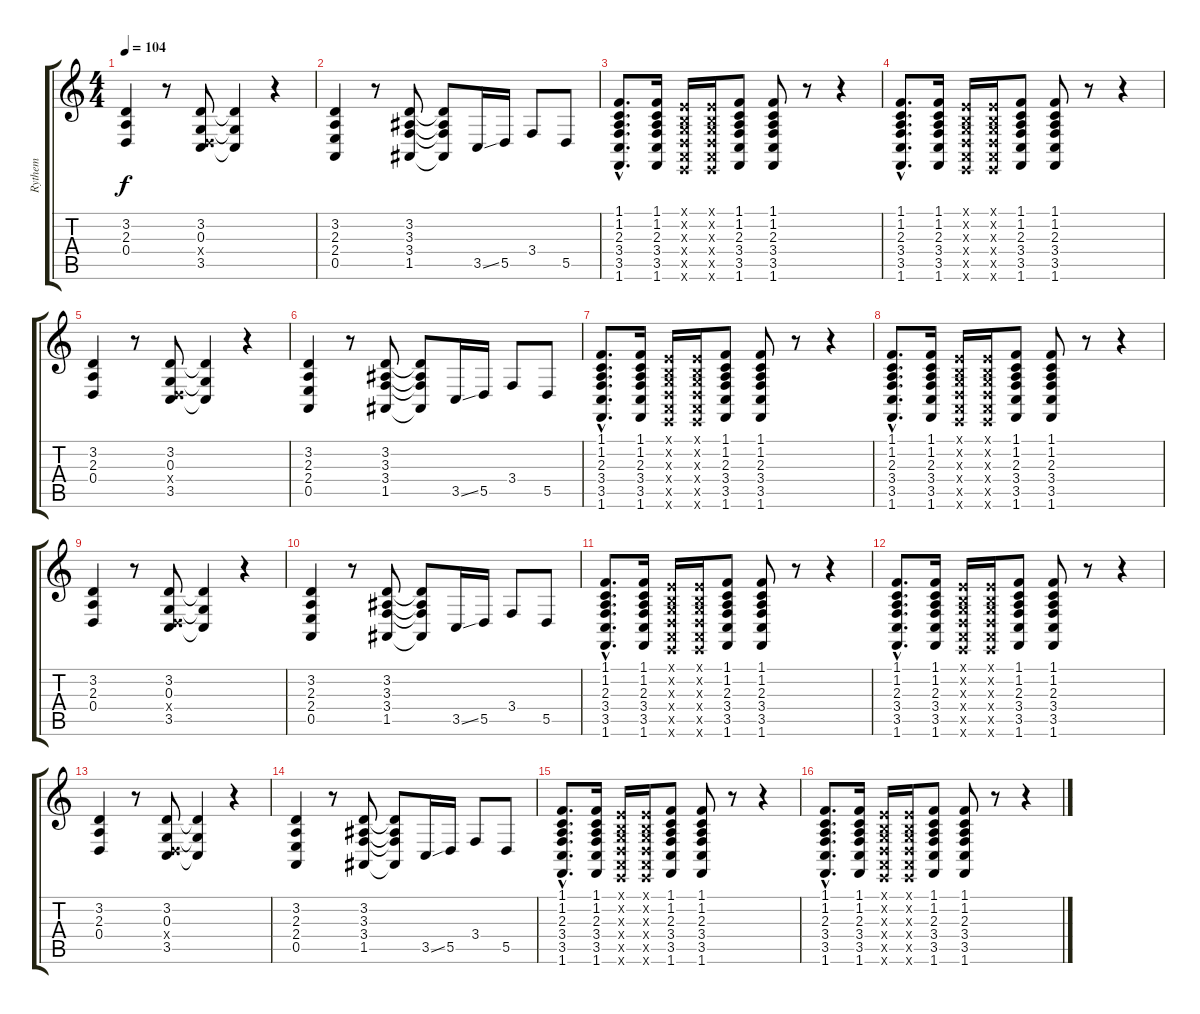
\track ("Rythem" "Rythem") {instrument brightacousticpiano}
\staff {score tabs}
\tuning (E4 B3 G3 D3 A2 E2) {hide}
\ts (4 4)
\tempo 104
\clef g2
\ks c
(3.2 2.3 0.4).4{dy f} r.8 (3.2 0.3 0.4{x} 3.5).8 (3.2{t} 0.3{t} 3.5{t}).4 r.4 |
(3.2 2.3 2.4 0.5).4 r.8 (3.2 3.3 3.4 1.5).8 (3.2{t} 3.3{t} 3.4{t} 1.5{t}).8 3.5{ss}.16 5.5.16 3.4.8 5.5.8 |
(1.1{hac} 1.2{hac} 2.3{hac} 3.4{hac} 3.5{hac} 1.6{hac}).8{d} (1.1 1.2 2.3 3.4 3.5 1.6).16 (0.1{x} 0.2{x} 0.3{x} 0.4{x} 0.5{x} 0.6{x}).16 (0.1{x} 0.2{x} 0.3{x} 0.4{x} 0.5{x} 0.6{x}).16 (1.1 1.2 2.3 3.4 3.5 1.6).8 (1.1 1.2 2.3 3.4 3.5 1.6).8 r.8 r.4 |
(1.1{hac} 1.2{hac} 2.3{hac} 3.4{hac} 3.5{hac} 1.6{hac}).8{d} (1.1 1.2 2.3 3.4 3.5 1.6).16 (0.1{x} 0.2{x} 0.3{x} 0.4{x} 0.5{x} 0.6{x}).16 (0.1{x} 0.2{x} 0.3{x} 0.4{x} 0.5{x} 0.6{x}).16 (1.1 1.2 2.3 3.4 3.5 1.6).8 (1.1 1.2 2.3 3.4 3.5 1.6).8 r.8 r.4 |
(3.2 2.3 0.4).4 r.8 (3.2 0.3 0.4{x} 3.5).8 (3.2{t} 0.3{t} 3.5{t}).4 r.4 |
(3.2 2.3 2.4 0.5).4 r.8 (3.2 3.3 3.4 1.5).8 (3.2{t} 3.3{t} 3.4{t} 1.5{t}).8 3.5{ss}.16 5.5.16 3.4.8 5.5.8 |
(1.1{hac} 1.2{hac} 2.3{hac} 3.4{hac} 3.5{hac} 1.6{hac}).8{d} (1.1 1.2 2.3 3.4 3.5 1.6).16 (0.1{x} 0.2{x} 0.3{x} 0.4{x} 0.5{x} 0.6{x}).16 (0.1{x} 0.2{x} 0.3{x} 0.4{x} 0.5{x} 0.6{x}).16 (1.1 1.2 2.3 3.4 3.5 1.6).8 (1.1 1.2 2.3 3.4 3.5 1.6).8 r.8 r.4 |
(1.1{hac} 1.2{hac} 2.3{hac} 3.4{hac} 3.5{hac} 1.6{hac}).8{d} (1.1 1.2 2.3 3.4 3.5 1.6).16 (0.1{x} 0.2{x} 0.3{x} 0.4{x} 0.5{x} 0.6{x}).16 (0.1{x} 0.2{x} 0.3{x} 0.4{x} 0.5{x} 0.6{x}).16 (1.1 1.2 2.3 3.4 3.5 1.6).8 (1.1 1.2 2.3 3.4 3.5 1.6).8 r.8 r.4 |
(3.2 2.3 0.4).4 r.8 (3.2 0.3 0.4{x} 3.5).8 (3.2{t} 0.3{t} 3.5{t}).4 r.4 |
(3.2 2.3 2.4 0.5).4 r.8 (3.2 3.3 3.4 1.5).8 (3.2{t} 3.3{t} 3.4{t} 1.5{t}).8 3.5{ss}.16 5.5.16 3.4.8 5.5.8 |
(1.1{hac} 1.2{hac} 2.3{hac} 3.4{hac} 3.5{hac} 1.6{hac}).8{d} (1.1 1.2 2.3 3.4 3.5 1.6).16 (0.1{x} 0.2{x} 0.3{x} 0.4{x} 0.5{x} 0.6{x}).16 (0.1{x} 0.2{x} 0.3{x} 0.4{x} 0.5{x} 0.6{x}).16 (1.1 1.2 2.3 3.4 3.5 1.6).8 (1.1 1.2 2.3 3.4 3.5 1.6).8 r.8 r.4 |
(1.1{hac} 1.2{hac} 2.3{hac} 3.4{hac} 3.5{hac} 1.6{hac}).8{d} (1.1 1.2 2.3 3.4 3.5 1.6).16 (0.1{x} 0.2{x} 0.3{x} 0.4{x} 0.5{x} 0.6{x}).16 (0.1{x} 0.2{x} 0.3{x} 0.4{x} 0.5{x} 0.6{x}).16 (1.1 1.2 2.3 3.4 3.5 1.6).8 (1.1 1.2 2.3 3.4 3.5 1.6).8 r.8 r.4 |
(3.2 2.3 0.4).4 r.8 (3.2 0.3 0.4{x} 3.5).8 (3.2{t} 0.3{t} 3.5{t}).4 r.4 |
(3.2 2.3 2.4 0.5).4 r.8 (3.2 3.3 3.4 1.5).8 (3.2{t} 3.3{t} 3.4{t} 1.5{t}).8 3.5{ss}.16 5.5.16 3.4.8 5.5.8 |
(1.1{hac} 1.2{hac} 2.3{hac} 3.4{hac} 3.5{hac} 1.6{hac}).8{d} (1.1 1.2 2.3 3.4 3.5 1.6).16 (0.1{x} 0.2{x} 0.3{x} 0.4{x} 0.5{x} 0.6{x}).16 (0.1{x} 0.2{x} 0.3{x} 0.4{x} 0.5{x} 0.6{x}).16 (1.1 1.2 2.3 3.4 3.5 1.6).8 (1.1 1.2 2.3 3.4 3.5 1.6).8 r.8 r.4 |
(1.1{hac} 1.2{hac} 2.3{hac} 3.4{hac} 3.5{hac} 1.6{hac}).8{d} (1.1 1.2 2.3 3.4 3.5 1.6).16 (0.1{x} 0.2{x} 0.3{x} 0.4{x} 0.5{x} 0.6{x}).16 (0.1{x} 0.2{x} 0.3{x} 0.4{x} 0.5{x} 0.6{x}).16 (1.1 1.2 2.3 3.4 3.5 1.6).8 (1.1 1.2 2.3 3.4 3.5 1.6).8 r.8 r.4
